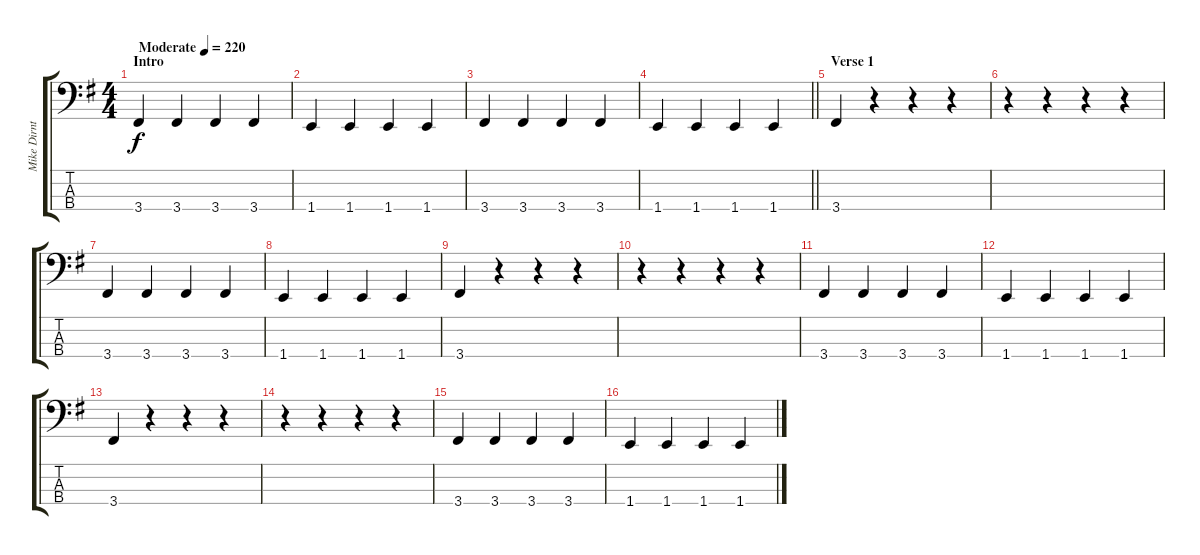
\track ("Mike Dirnt" "Mike Dirnt") {instrument electricbasspick}
\staff {score tabs}
\tuning (Gb2 Db2 Ab1 Eb1) {hide}
\ts (4 4)
\section ("" "Intro")
\tempo (220 "Moderate")
\clef f4
\ks g
3.4.4{dy f instrument electricbasspick} 3.4.4 3.4.4 3.4.4 |
1.4.4 1.4.4 1.4.4 1.4.4 |
3.4.4 3.4.4 3.4.4 3.4.4 |
\barLineRight lightlight
1.4.4 1.4.4 1.4.4 1.4.4 |
\section ("" "Verse 1")
3.4.4 r.4 r.4 r.4 |
r.4 r.4 r.4 r.4 |
3.4.4 3.4.4 3.4.4 3.4.4 |
1.4.4 1.4.4 1.4.4 1.4.4 |
3.4.4 r.4 r.4 r.4 |
r.4 r.4 r.4 r.4 |
3.4.4 3.4.4 3.4.4 3.4.4 |
1.4.4 1.4.4 1.4.4 1.4.4 |
3.4.4 r.4 r.4 r.4 |
r.4 r.4 r.4 r.4 |
3.4.4 3.4.4 3.4.4 3.4.4 |
1.4.4 1.4.4 1.4.4 1.4.4
